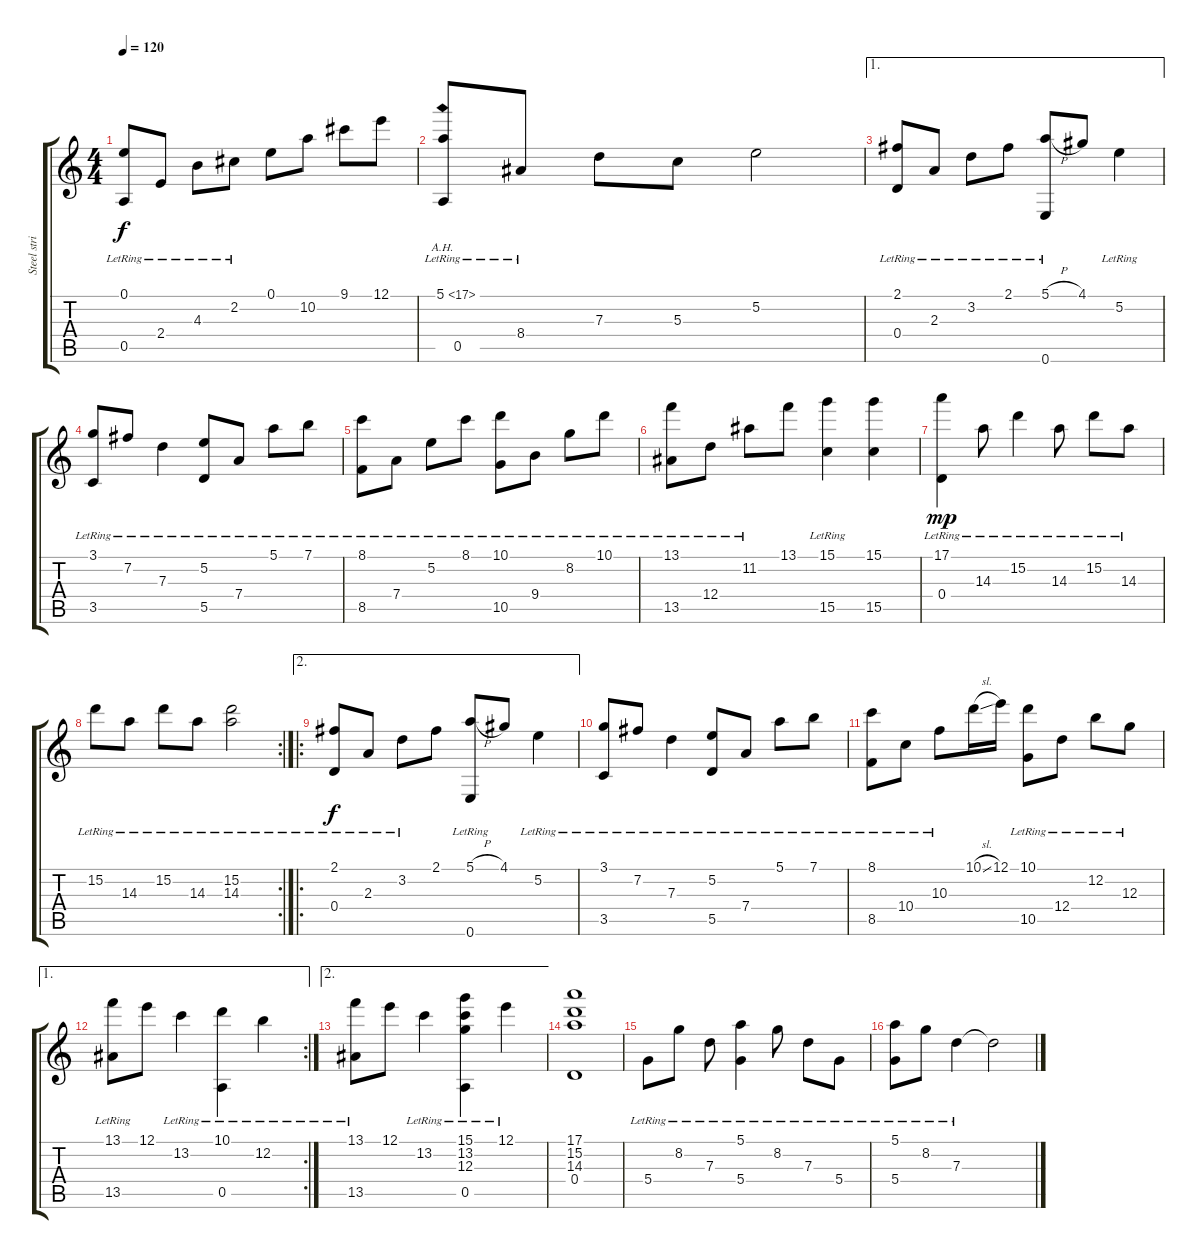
\track ("Steel string acoustic guitar" "Steel stri") {instrument acousticguitarnylon}
\staff {score tabs}
\tuning (E4 B3 G3 D3 A2 E2) {hide}
\ts (4 4)
\tempo 120
\clef g2
\ks c
(0.1{lr} 0.5{lr}).8{dy f} 2.4{lr}.8 4.3{lr}.8 2.2{lr}.8 0.1.8 10.2.8 9.1.8 12.1.8 |
(5.1{ah 12 lr} 0.5{lr}).8 8.4{lr}.8 7.3.8 5.3.8 5.2.2 |
\ae 1
(2.1{lr} 0.4{lr}).8 2.3{lr}.8 3.2{lr}.8 2.1{lr}.8 (5.1{h} 0.6{lr}).8 4.1.8 5.2{lr}.4 |
(3.1{lr} 3.5{lr}).8 7.2{lr}.8 7.3{lr}.4 (5.2{lr} 5.5{lr}).8 7.4{lr}.8 5.1{lr}.8 7.1{lr}.8 |
(8.1{lr} 8.5{lr}).8 7.4{lr}.8 5.2{lr}.8 8.1{lr}.8 (10.1{lr} 10.5{lr}).8 9.4{lr}.8 8.2{lr}.8 10.1{lr}.8 |
(13.1{lr} 13.5{lr}).8 12.4{lr}.8 11.2{lr}.8 13.1.8 (15.1{lr} 15.5{lr}).4 (15.1 15.5).4 |
(17.1{lr} 0.4{lr}).4{dy mp} 14.3{lr}.8 15.2{lr}.4 14.3{lr}.8 15.2{lr}.8 14.3{lr}.8 |
\rc 2
15.2{lr}.8 14.3{lr}.8 15.2{lr}.8 14.3{lr}.8 (15.2{lr} 14.3{lr}).2 |
\ae 2
\ro
(2.1{lr} 0.4{lr}).8{dy f} 2.3{lr}.8 3.2{lr}.8 2.1.8 (5.1{h} 0.6{lr}).8 4.1.8 5.2{lr}.4 |
(3.1{lr} 3.5{lr}).8 7.2{lr}.8 7.3{lr}.4 (5.2{lr} 5.5{lr}).8 7.4{lr}.8 5.1{lr}.8 7.1{lr}.8 |
(8.1{lr} 8.5{lr}).8 10.4{lr}.8 10.3{lr}.8 10.1{sl}.16 12.1.16 (10.1{lr} 10.5{lr}).8 12.4{lr}.8 12.2{lr}.8 12.3{lr}.8 |
\ae 1
\rc 2
(13.1 13.5{lr}).8 12.1.8 13.2{lr}.4 (10.1{lr} 0.5{lr}).4 12.2{lr}.4 |
\ae 2
(13.1 13.5{lr}).8 12.1.8 13.2{lr}.4 (15.1 13.2{lr} 12.3{lr} 0.5{lr}).4 12.1{lr}.4 |
(17.1 15.2 14.3 0.4).1 |
5.4{lr}.8 8.2{lr}.8 7.3{lr}.8 (5.1{lr} 5.4{lr}).4 8.2{lr}.8 7.3{lr}.8 5.4{lr}.8 |
(5.1{lr} 5.4{lr}).8 8.2{lr}.8 7.3{lr}.4 7.3{t}.2
